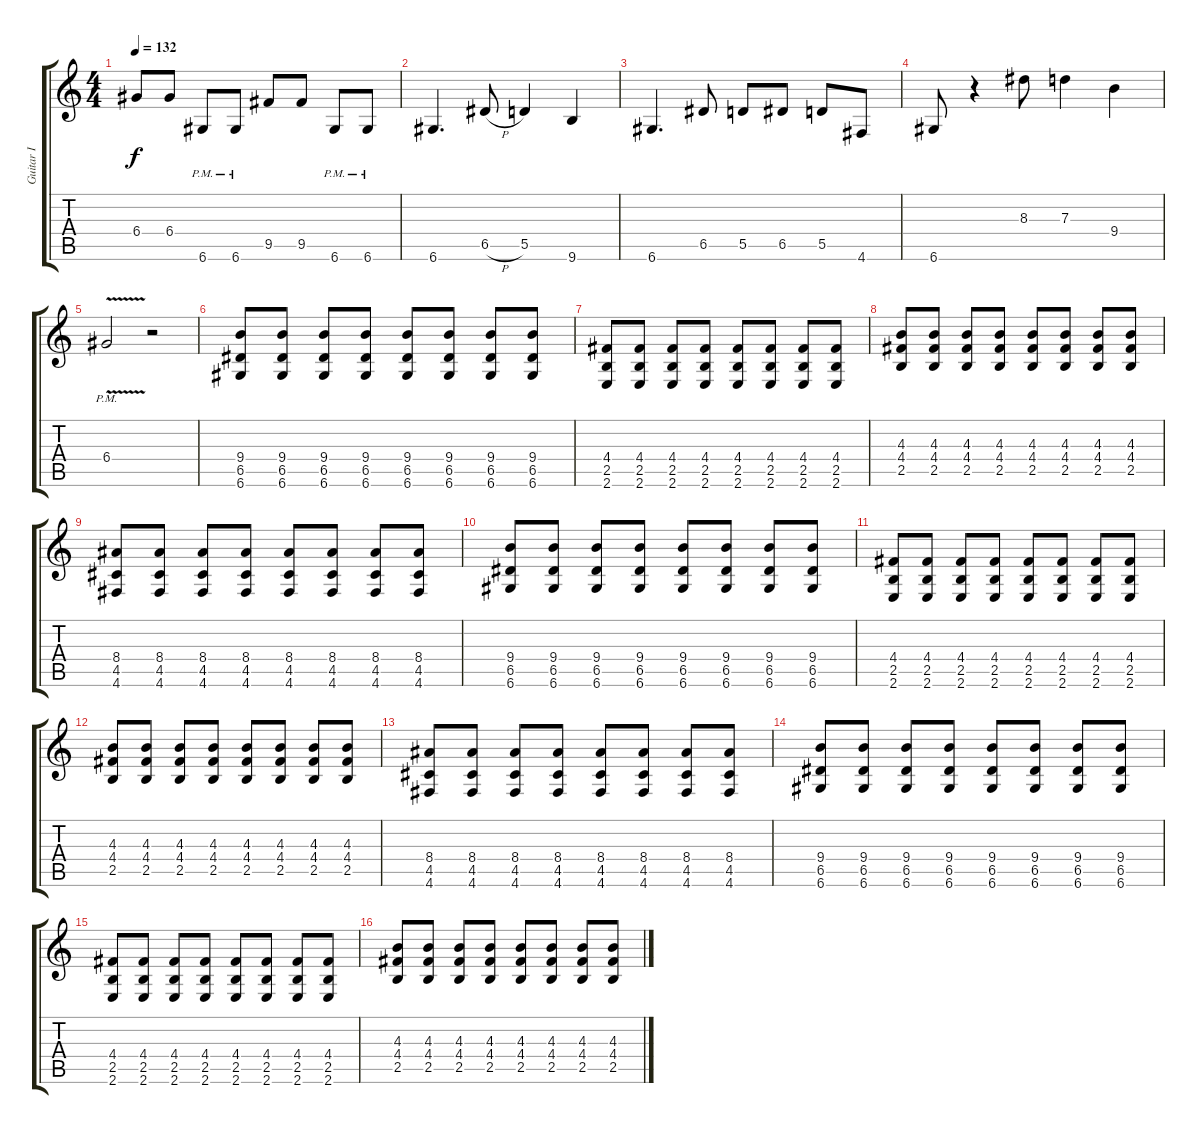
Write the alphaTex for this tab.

\track ("Guitar I" "Guitar I") {instrument distortionguitar}
\staff {score tabs}
\tuning (E4 B3 G3 D3 A2 D2) {hide}
\ts (4 4)
\tempo 132
\clef g2
\ks c
6.4.8{dy f} 6.4.8 6.6{pm}.8 6.6{pm}.8 9.5.8 9.5.8 6.6{pm}.8 6.6{pm}.8 |
6.6.4{d} 6.5{h}.8 5.5.4 9.6.4 |
6.6.4{d} 6.5.8 5.5.8 6.5.8 5.5.8 4.6.8 |
6.6.8 r.4 8.3.8 7.3.4 9.4.4 |
6.4{v pm}.2 r.2 |
(9.4 6.5 6.6).8 (9.4 6.5 6.6).8 (9.4 6.5 6.6).8 (9.4 6.5 6.6).8 (9.4 6.5 6.6).8 (9.4 6.5 6.6).8 (9.4 6.5 6.6).8 (9.4 6.5 6.6).8 |
(4.4 2.5 2.6).8 (4.4 2.5 2.6).8 (4.4 2.5 2.6).8 (4.4 2.5 2.6).8 (4.4 2.5 2.6).8 (4.4 2.5 2.6).8 (4.4 2.5 2.6).8 (4.4 2.5 2.6).8 |
(4.3 4.4 2.5).8 (4.3 4.4 2.5).8 (4.3 4.4 2.5).8 (4.3 4.4 2.5).8 (4.3 4.4 2.5).8 (4.3 4.4 2.5).8 (4.3 4.4 2.5).8 (4.3 4.4 2.5).8 |
(8.4 4.5 4.6).8 (8.4 4.5 4.6).8 (8.4 4.5 4.6).8 (8.4 4.5 4.6).8 (8.4 4.5 4.6).8 (8.4 4.5 4.6).8 (8.4 4.5 4.6).8 (8.4 4.5 4.6).8 |
(9.4 6.5 6.6).8 (9.4 6.5 6.6).8 (9.4 6.5 6.6).8 (9.4 6.5 6.6).8 (9.4 6.5 6.6).8 (9.4 6.5 6.6).8 (9.4 6.5 6.6).8 (9.4 6.5 6.6).8 |
(4.4 2.5 2.6).8 (4.4 2.5 2.6).8 (4.4 2.5 2.6).8 (4.4 2.5 2.6).8 (4.4 2.5 2.6).8 (4.4 2.5 2.6).8 (4.4 2.5 2.6).8 (4.4 2.5 2.6).8 |
(4.3 4.4 2.5).8 (4.3 4.4 2.5).8 (4.3 4.4 2.5).8 (4.3 4.4 2.5).8 (4.3 4.4 2.5).8 (4.3 4.4 2.5).8 (4.3 4.4 2.5).8 (4.3 4.4 2.5).8 |
(8.4 4.5 4.6).8 (8.4 4.5 4.6).8 (8.4 4.5 4.6).8 (8.4 4.5 4.6).8 (8.4 4.5 4.6).8 (8.4 4.5 4.6).8 (8.4 4.5 4.6).8 (8.4 4.5 4.6).8 |
(9.4 6.5 6.6).8 (9.4 6.5 6.6).8 (9.4 6.5 6.6).8 (9.4 6.5 6.6).8 (9.4 6.5 6.6).8 (9.4 6.5 6.6).8 (9.4 6.5 6.6).8 (9.4 6.5 6.6).8 |
(4.4 2.5 2.6).8 (4.4 2.5 2.6).8 (4.4 2.5 2.6).8 (4.4 2.5 2.6).8 (4.4 2.5 2.6).8 (4.4 2.5 2.6).8 (4.4 2.5 2.6).8 (4.4 2.5 2.6).8 |
(4.3 4.4 2.5).8 (4.3 4.4 2.5).8 (4.3 4.4 2.5).8 (4.3 4.4 2.5).8 (4.3 4.4 2.5).8 (4.3 4.4 2.5).8 (4.3 4.4 2.5).8 (4.3 4.4 2.5).8
